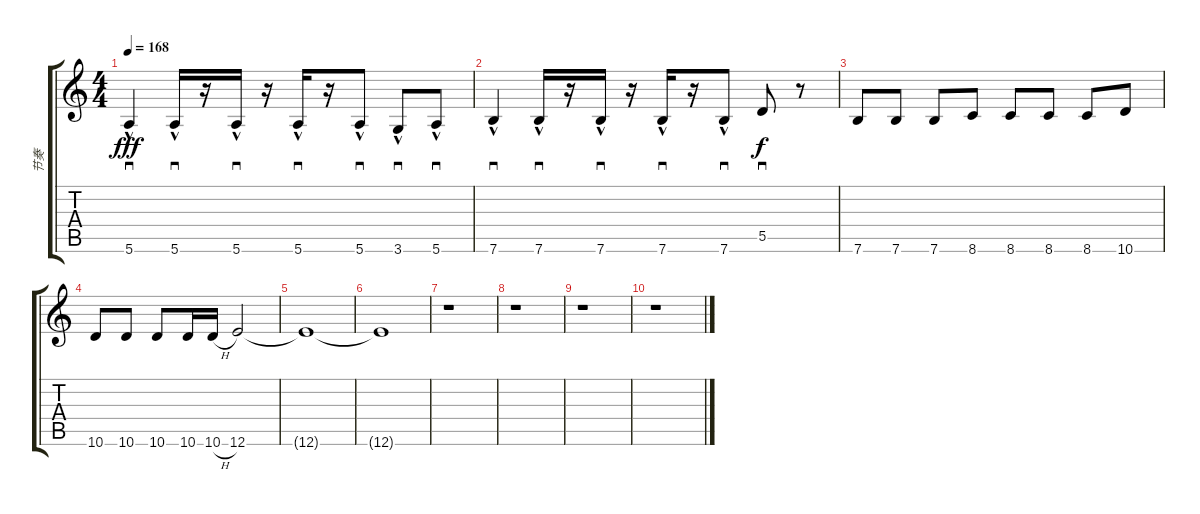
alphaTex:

\track ("节奏" "节奏") {instrument overdrivenguitar}
\staff {score tabs}
\tuning (E4 B3 G3 D3 A2 E2) {hide}
\ts (4 4)
\tempo 168
\clef g2
\ks c
5.6{hac}.4{sd dy fff} 5.6{hac}.16{sd} r.16 5.6{hac}.16{sd} r.16 5.6{hac}.16{sd} r.16 5.6{hac}.8{sd} 3.6{hac}.8{sd} 5.6{hac}.8{sd} |
7.6{hac}.4{sd} 7.6{hac}.16{sd} r.16 7.6{hac}.16{sd} r.16 7.6{hac}.16{sd} r.16 7.6{hac}.8{sd} 5.5.8{sd dy f} r.8 |
7.6.8 7.6.8 7.6.8 8.6.8 8.6.8 8.6.8 8.6.8 10.6.8 |
10.6.8 10.6.8 10.6.8 10.6.16 10.6{h}.16 12.6.2 |
12.6{t}.1 |
12.6{t}.1 |
r.1 |
r.1 |
r.1 |
r.1
